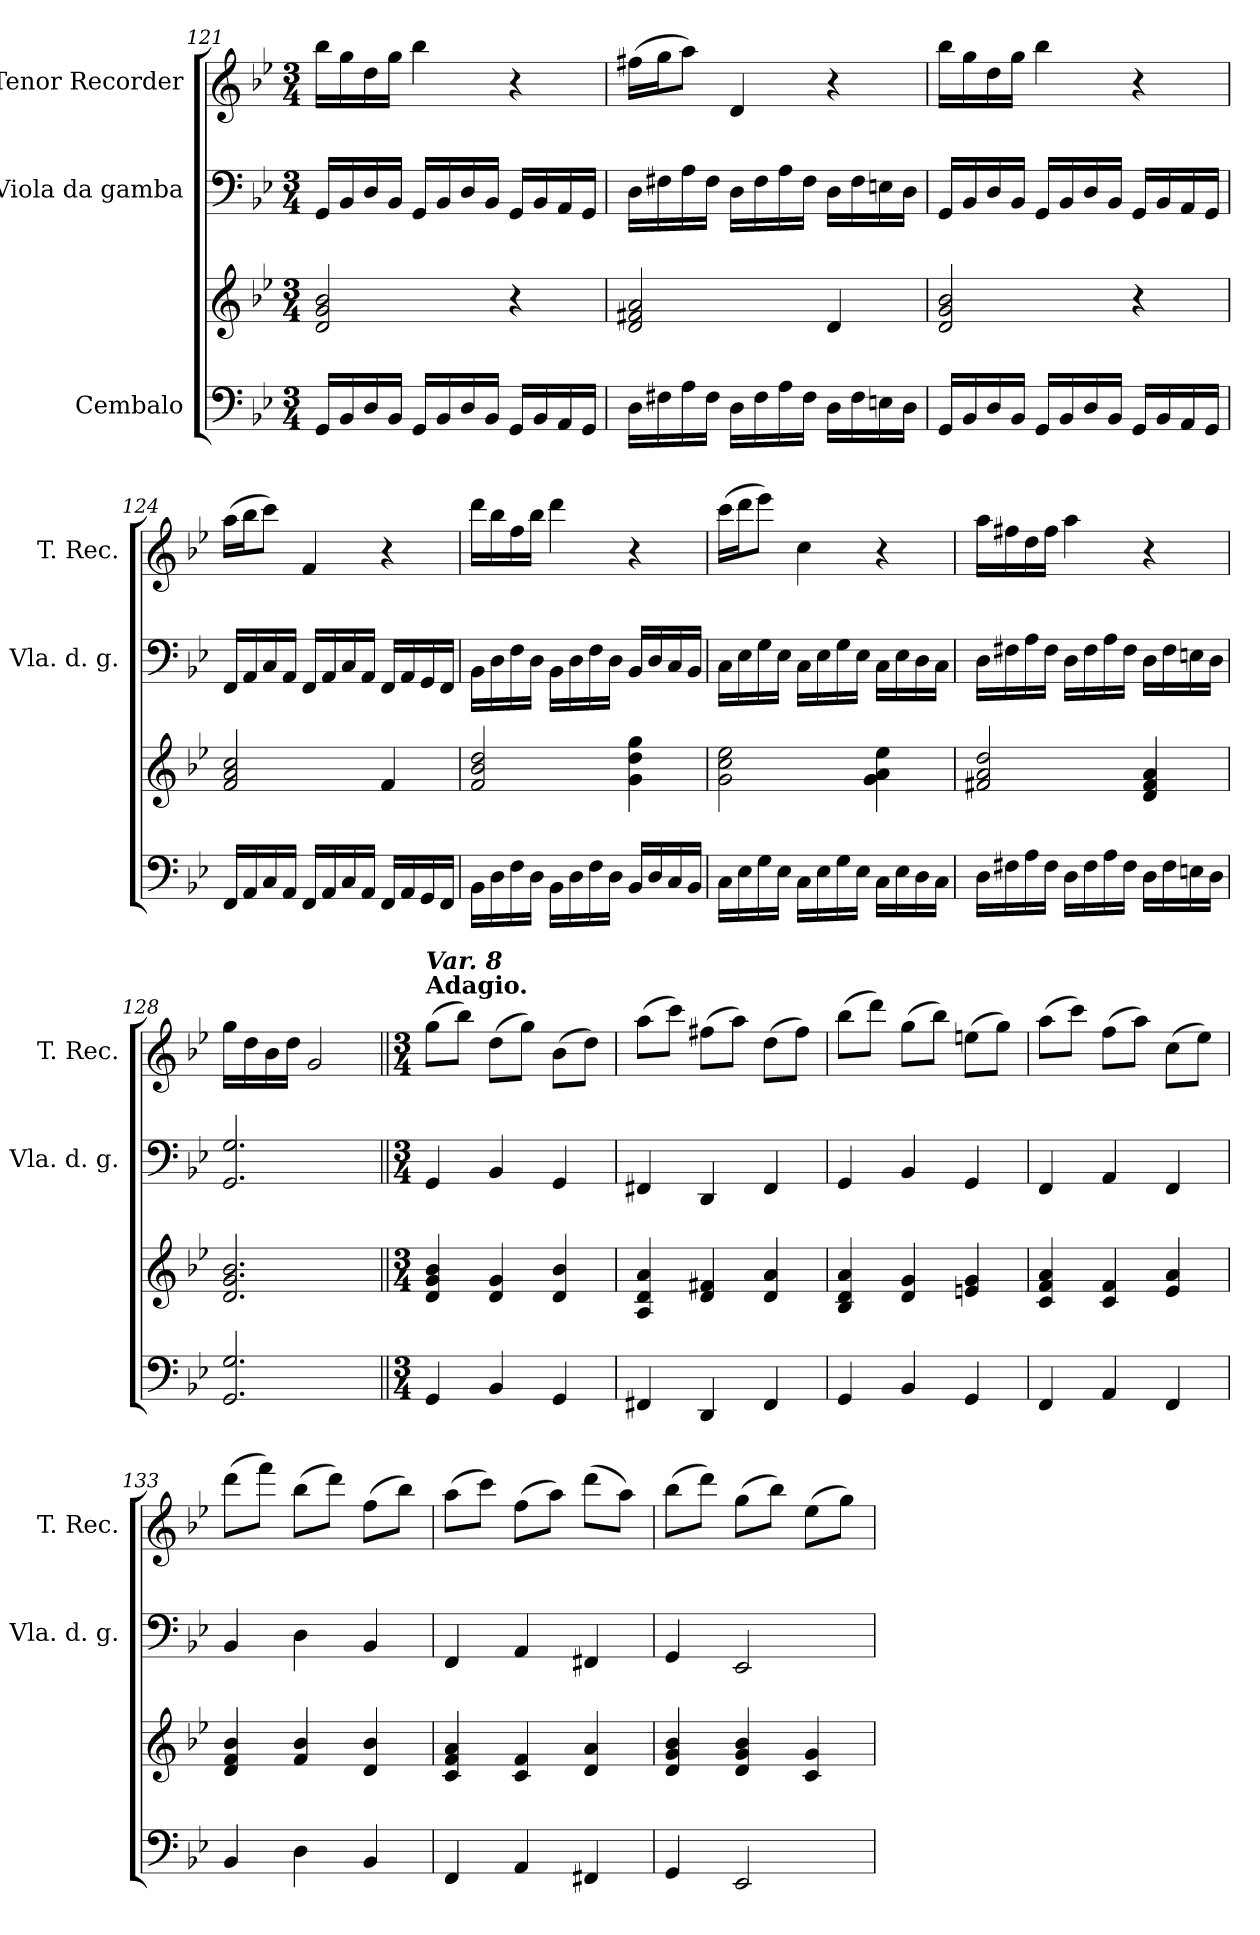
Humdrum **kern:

**kern	**kern	**kern	**kern
*part3	*part3	*part2	*part1
*staff4	*staff3	*staff2	*staff1
*I"Cembalo	*	*I"Viola da gamba	*I"Tenor Recorder
*	*	*I'Vla. d. g.	*I'T. Rec.
*clefF4	*clefG2	*clefF4	*clefG2
*k[b-e-]	*k[b-e-]	*k[b-e-]	*k[b-e-]
*M3/4	*M3/4	*M3/4	*M3/4
=121	=121	=121	=121
16GG/LL	2d/ 2g/ 2b-/	16GG/LL	16bb-\LL
16BB-/	.	16BB-/	16gg\
16D/	.	16D/	16dd\
16BB-/JJ	.	16BB-/JJ	16gg\JJ
16GG/LL	.	16GG/LL	4bb-\
16BB-/	.	16BB-/	.
16D/	.	16D/	.
16BB-/JJ	.	16BB-/JJ	.
16GG/LL	4r	16GG/LL	4r
16BB-/	.	16BB-/	.
16AA/	.	16AA/	.
16GG/JJ	.	16GG/JJ	.
=122	=122	=122	=122
16D\LL	2d/ 2f#X/ 2a/	16D\LL	(16ff#X\LL
16F#X\	.	16F#X\	16gg\J
16A\	.	16A\	8aa\J)
16F#\JJ	.	16F#\JJ	.
16D\LL	.	16D\LL	4d/
16F#\	.	16F#\	.
16A\	.	16A\	.
16F#\JJ	.	16F#\JJ	.
16D\LL	4d/	16D\LL	4r
16F#\	.	16F#\	.
16En\	.	16En\	.
16D\JJ	.	16D\JJ	.
!!LO:LB:g=z
=123	=123	=123	=123
16GG/LL	2d/ 2g/ 2b-/	16GG/LL	16bb-\LL
16BB-/	.	16BB-/	16gg\
16D/	.	16D/	16dd\
16BB-/JJ	.	16BB-/JJ	16gg\JJ
16GG/LL	.	16GG/LL	4bb-\
16BB-/	.	16BB-/	.
16D/	.	16D/	.
16BB-/JJ	.	16BB-/JJ	.
16GG/LL	4r	16GG/LL	4r
16BB-/	.	16BB-/	.
16AA/	.	16AA/	.
16GG/JJ	.	16GG/JJ	.
=124	=124	=124	=124
16FF/LL	2f/ 2a/ 2cc/	16FF/LL	(16aa\LL
16AA/	.	16AA/	16bb-\J
16C/	.	16C/	8ccc\J)
16AA/JJ	.	16AA/JJ	.
16FF/LL	.	16FF/LL	4f/
16AA/	.	16AA/	.
16C/	.	16C/	.
16AA/JJ	.	16AA/JJ	.
16FF/LL	4f/	16FF/LL	4r
16AA/	.	16AA/	.
16GG/	.	16GG/	.
16FF/JJ	.	16FF/JJ	.
=125	=125	=125	=125
16BB-\LL	2f/ 2b-/ 2dd/	16BB-\LL	16ddd\LL
16D\	.	16D\	16bb-\
16F\	.	16F\	16ff\
16D\JJ	.	16D\JJ	16bb-\JJ
16BB-\LL	.	16BB-\LL	4ddd\
16D\	.	16D\	.
16F\	.	16F\	.
16D\JJ	.	16D\JJ	.
16BB-/LL	4g\ 4dd\ 4gg\	16BB-/LL	4r
16D/	.	16D/	.
16C/	.	16C/	.
16BB-/JJ	.	16BB-/JJ	.
=126	=126	=126	=126
16C\LL	2g\ 2cc\ 2ee-\	16C\LL	(16ccc\LL
16E-\	.	16E-\	16ddd\J
16G\	.	16G\	8eee-\J)
16E-\JJ	.	16E-\JJ	.
16C\LL	.	16C\LL	4cc\
16E-\	.	16E-\	.
16G\	.	16G\	.
16E-\JJ	.	16E-\JJ	.
16C\LL	4g\ 4a\ 4ee-\	16C\LL	4r
16E-\	.	16E-\	.
16D\	.	16D\	.
16C\JJ	.	16C\JJ	.
=127	=127	=127	=127
16D\LL	2f#X/ 2a/ 2dd/	16D\LL	16aa\LL
16F#X\	.	16F#X\	16ff#X\
16A\	.	16A\	16dd\
16F#\JJ	.	16F#\JJ	16ff#\JJ
16D\LL	.	16D\LL	4aa\
16F#\	.	16F#\	.
16A\	.	16A\	.
16F#\JJ	.	16F#\JJ	.
16D\LL	4d/ 4f#/ 4a/	16D\LL	4r
16F#\	.	16F#\	.
16En\	.	16En\	.
16D\JJ	.	16D\JJ	.
=128	=128	=128	=128
2.GG/ 2.G/	2.d/ 2.g/ 2.b-/	2.GG/ 2.G/	16gg\LL
.	.	.	16dd\
.	.	.	16b-\
.	.	.	16dd\JJ
.	.	.	2g/
!!LO:LB:g=z
=129||	=129||	=129||	=129||
*M3/4	*M3/4	*M3/4	*M3/4
*	*	*	*MM60
!	!	!	!LO:TX:a:B:t=Adagio.
!	!	!	!LO:TX:a:Bi:t=Var. 8
4GG/	4d/ 4g/ 4b-/	4GG/	(8gg\L
.	.	.	8bb-\J)
4BB-/	4d/ 4g/	4BB-/	(8dd\L
.	.	.	8gg\J)
4GG/	4d/ 4b-/	4GG/	(8b-\L
.	.	.	8dd\J)
=130	=130	=130	=130
4FF#X/	4A/ 4d/ 4a/	4FF#X/	(8aa\L
.	.	.	8ccc\J)
4DD/	4d/ 4f#X/	4DD/	(8ff#X\L
.	.	.	8aa\J)
4FF#/	4d/ 4a/	4FF#/	(8dd\L
.	.	.	8ff#\J)
=131	=131	=131	=131
4GG/	4B-/ 4d/ 4a/	4GG/	(8bb-\L
.	.	.	8ddd\J)
4BB-/	4d/ 4g/	4BB-/	(8gg\L
.	.	.	8bb-\J)
4GG/	4en/ 4g/	4GG/	(8een\L
.	.	.	8gg\J)
=132	=132	=132	=132
4FF/	4c/ 4f/ 4a/	4FF/	(8aa\L
.	.	.	8ccc\J)
4AA/	4c/ 4f/	4AA/	(8ff\L
.	.	.	8aa\J)
4FF/	4e-/ 4a/	4FF/	(8cc\L
.	.	.	8ee-\J)
=133	=133	=133	=133
4BB-/	4d/ 4f/ 4b-/	4BB-/	(8ddd\L
.	.	.	8fff\J)
4D\	4f/ 4b-/	4D\	(8bb-\L
.	.	.	8ddd\J)
4BB-/	4d/ 4b-/	4BB-/	(8ff\L
.	.	.	8bb-\J)
=134	=134	=134	=134
4FF/	4c/ 4f/ 4a/	4FF/	(8aa\L
.	.	.	8ccc\J)
4AA/	4c/ 4f/	4AA/	(8ff\L
.	.	.	8aa\J)
4FF#X/	4d/ 4a/	4FF#X/	(8ddd\L
.	.	.	8aa\J)
=135	=135	=135	=135
4GG/	4d/ 4g/ 4b-/	4GG/	(8bb-\L
.	.	.	8ddd\J)
2EE-/	4d/ 4g/ 4b-/	2EE-/	(8gg\L
.	.	.	8bb-\J)
.	4c/ 4g/	.	(8ee-\L
.	.	.	8gg\J)
=	=	=	=
*-	*-	*-	*-
